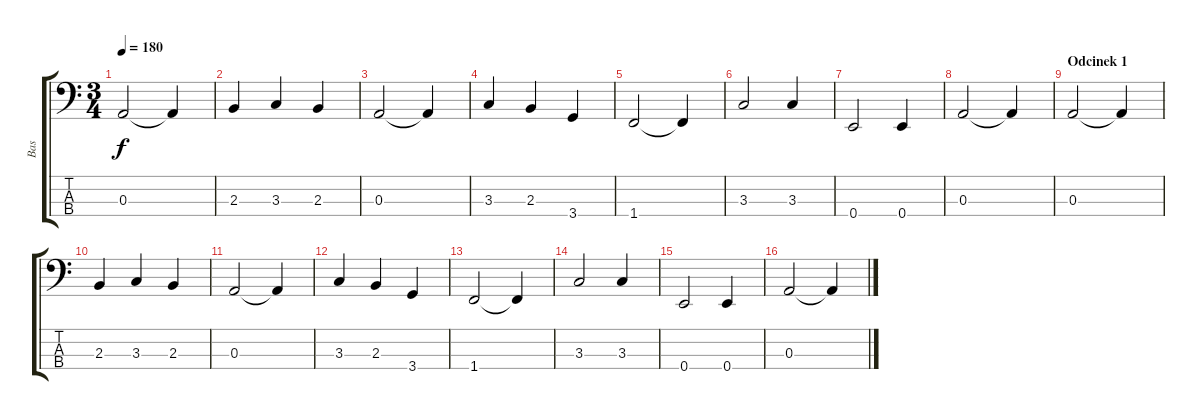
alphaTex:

\track ("Bas" "Bas") {instrument electricbassfinger}
\staff {score tabs}
\tuning (G2 D2 A1 E1) {hide}
\ts (3 4)
\tempo 180
\clef f4
\ks c
0.3.2{dy f} 0.3{t}.4 |
2.3.4 3.3.4 2.3.4 |
0.3.2 0.3{t}.4 |
3.3.4 2.3.4 3.4.4 |
1.4.2 1.4{t}.4 |
3.3.2 3.3.4 |
0.4.2 0.4.4 |
0.3.2 0.3{t}.4 |
\section ("" "Odcinek 1")
0.3.2 0.3{t}.4 |
2.3.4 3.3.4 2.3.4 |
0.3.2 0.3{t}.4 |
3.3.4 2.3.4 3.4.4 |
1.4.2 1.4{t}.4 |
3.3.2 3.3.4 |
0.4.2 0.4.4 |
0.3.2 0.3{t}.4
